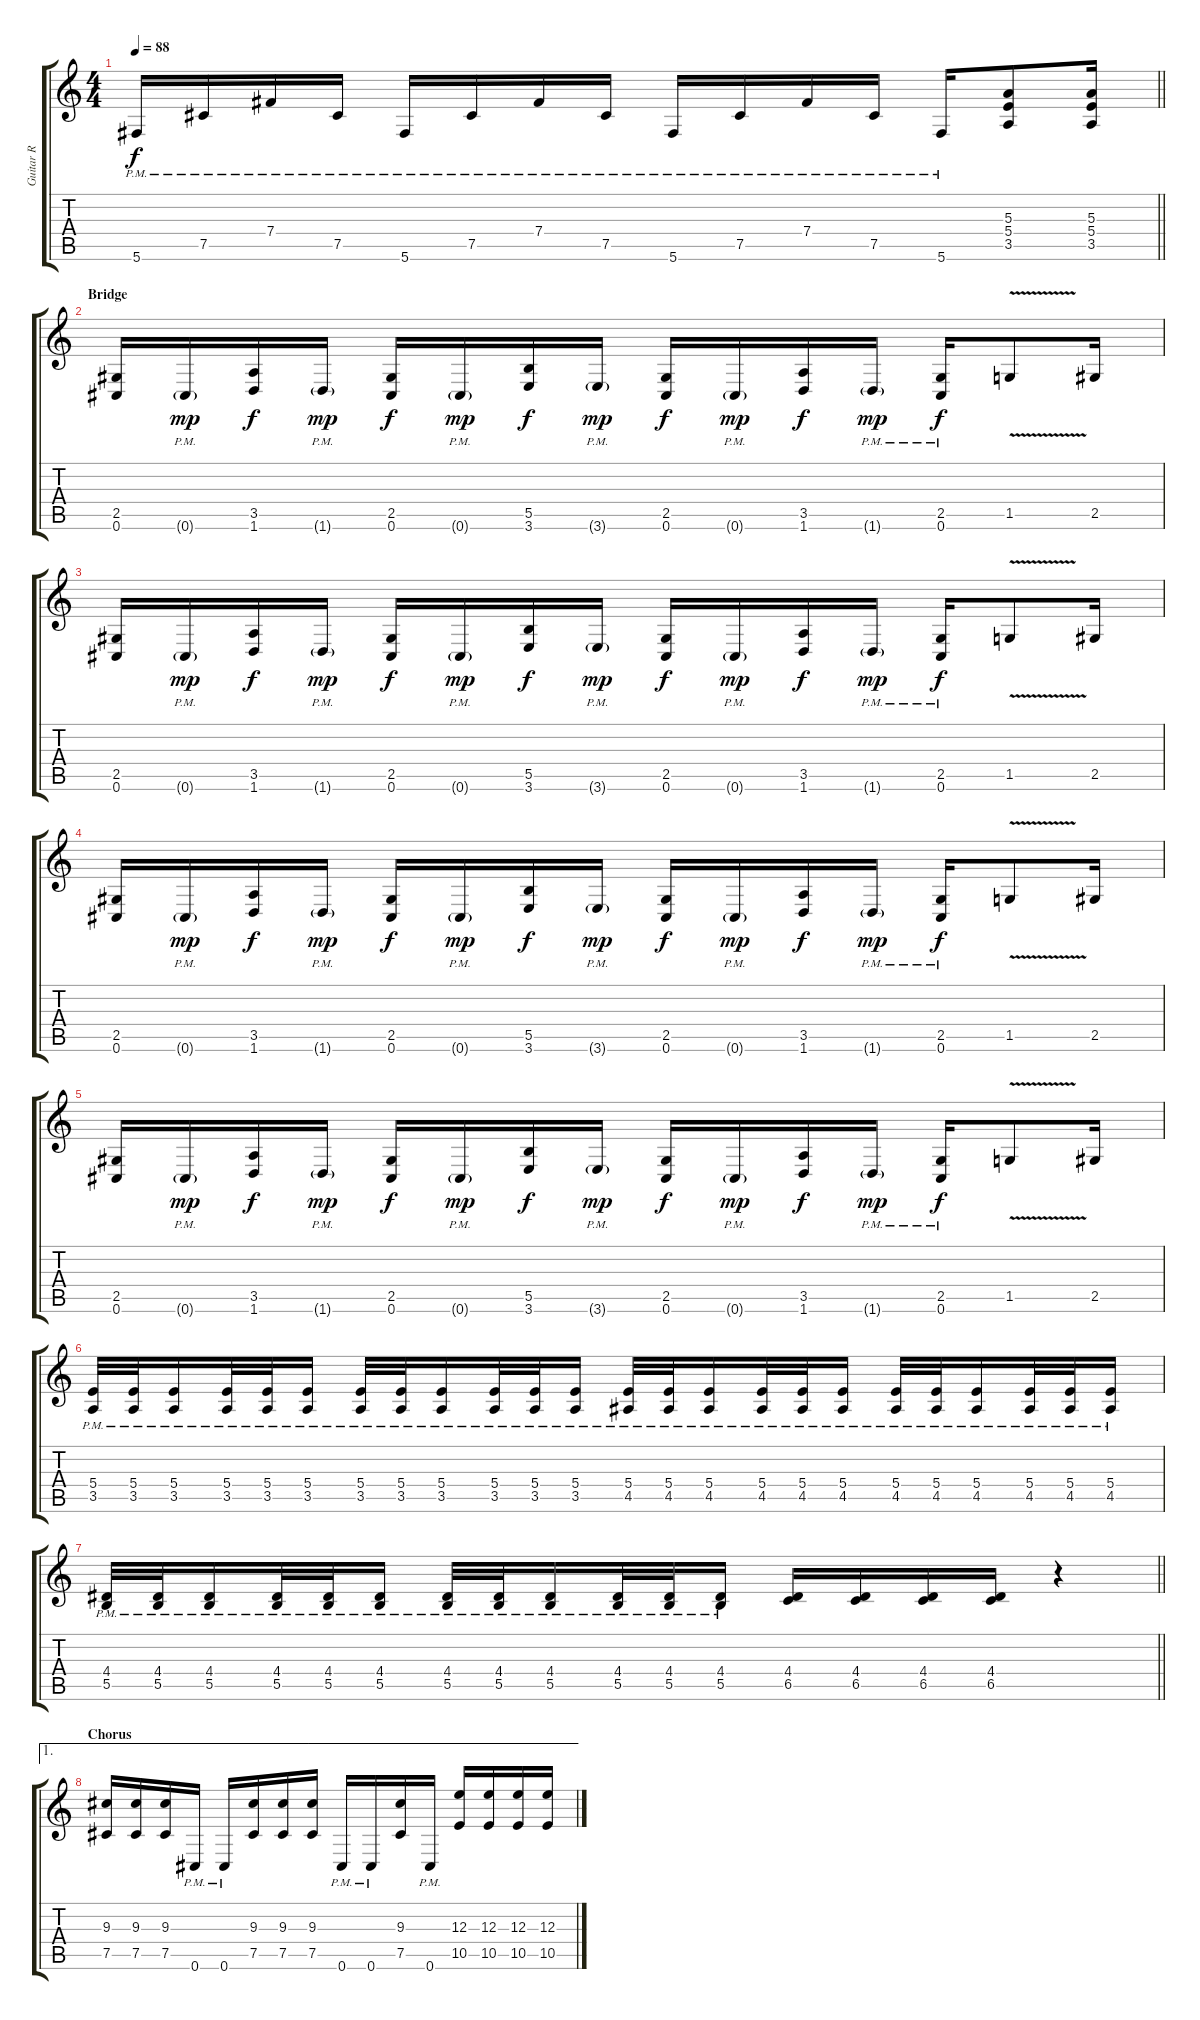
\track ("Guitar R" "Guitar R") {instrument distortionguitar}
\staff {score tabs}
\tuning (Db4 Ab3 E3 B2 Gb2 Db2) {hide}
\ts (4 4)
\tempo 88
\clef g2
\barLineRight lightlight
\ks c
5.6{pm}.16{dy f} 7.5{pm}.16 7.4{pm}.16 7.5{pm}.16 5.6{pm}.16 7.5{pm}.16 7.4{pm}.16 7.5{pm}.16 5.6{pm}.16 7.5{pm}.16 7.4{pm}.16 7.5{pm}.16 5.6{pm}.16 (5.3 5.4 3.5).8 (5.3 5.4 3.5).16 |
\section ("" "Bridge")
(2.5 0.6).16 0.6{g pm}.16{dy mp} (3.5 1.6).16{dy f} 1.6{g pm}.16{dy mp} (2.5 0.6).16{dy f} 0.6{g pm}.16{dy mp} (5.5 3.6).16{dy f} 3.6{g pm}.16{dy mp} (2.5 0.6).16{dy f} 0.6{g pm}.16{dy mp} (3.5 1.6).16{dy f} 1.6{g pm}.16{dy mp} (2.5{pm} 0.6{pm}).16{dy f} 1.5{v}.8 2.5.16 |
(2.5 0.6).16 0.6{g pm}.16{dy mp} (3.5 1.6).16{dy f} 1.6{g pm}.16{dy mp} (2.5 0.6).16{dy f} 0.6{g pm}.16{dy mp} (5.5 3.6).16{dy f} 3.6{g pm}.16{dy mp} (2.5 0.6).16{dy f} 0.6{g pm}.16{dy mp} (3.5 1.6).16{dy f} 1.6{g pm}.16{dy mp} (2.5{pm} 0.6{pm}).16{dy f} 1.5{v}.8 2.5.16 |
(2.5 0.6).16 0.6{g pm}.16{dy mp} (3.5 1.6).16{dy f} 1.6{g pm}.16{dy mp} (2.5 0.6).16{dy f} 0.6{g pm}.16{dy mp} (5.5 3.6).16{dy f} 3.6{g pm}.16{dy mp} (2.5 0.6).16{dy f} 0.6{g pm}.16{dy mp} (3.5 1.6).16{dy f} 1.6{g pm}.16{dy mp} (2.5{pm} 0.6{pm}).16{dy f} 1.5{v}.8 2.5.16 |
(2.5 0.6).16 0.6{g pm}.16{dy mp} (3.5 1.6).16{dy f} 1.6{g pm}.16{dy mp} (2.5 0.6).16{dy f} 0.6{g pm}.16{dy mp} (5.5 3.6).16{dy f} 3.6{g pm}.16{dy mp} (2.5 0.6).16{dy f} 0.6{g pm}.16{dy mp} (3.5 1.6).16{dy f} 1.6{g pm}.16{dy mp} (2.5{pm} 0.6{pm}).16{dy f} 1.5{v}.8 2.5.16 |
(5.4{pm} 3.5{pm}).32 (5.4{pm} 3.5{pm}).32 (5.4{pm} 3.5{pm}).16 (5.4{pm} 3.5{pm}).32 (5.4{pm} 3.5{pm}).32 (5.4{pm} 3.5{pm}).16 (5.4{pm} 3.5{pm}).32 (5.4{pm} 3.5{pm}).32 (5.4{pm} 3.5{pm}).16 (5.4{pm} 3.5{pm}).32 (5.4{pm} 3.5{pm}).32 (5.4{pm} 3.5{pm}).16 (5.4{pm} 4.5{pm}).32 (5.4{pm} 4.5{pm}).32 (5.4{pm} 4.5{pm}).16 (5.4{pm} 4.5{pm}).32 (5.4{pm} 4.5{pm}).32 (5.4{pm} 4.5{pm}).16 (5.4{pm} 4.5{pm}).32 (5.4{pm} 4.5{pm}).32 (5.4{pm} 4.5{pm}).16 (5.4{pm} 4.5{pm}).32 (5.4{pm} 4.5{pm}).32 (5.4{pm} 4.5{pm}).16 |
\barLineRight lightlight
(4.4{pm} 5.5{pm}).32 (4.4{pm} 5.5{pm}).32 (4.4{pm} 5.5{pm}).16 (4.4{pm} 5.5{pm}).32 (4.4{pm} 5.5{pm}).32 (4.4{pm} 5.5{pm}).16 (4.4{pm} 5.5{pm}).32 (4.4{pm} 5.5{pm}).32 (4.4{pm} 5.5{pm}).16 (4.4{pm} 5.5{pm}).32 (4.4{pm} 5.5{pm}).32 (4.4{pm} 5.5{pm}).16 (4.4 6.5).16 (4.4 6.5).16 (4.4 6.5).16 (4.4 6.5).16 r.4 |
\ae 1
\section ("" "Chorus")
(9.3 7.5).16 (9.3 7.5).16 (9.3 7.5).16 0.6{pm}.16 0.6{pm}.16 (9.3 7.5).16 (9.3 7.5).16 (9.3 7.5).16 0.6{pm}.16 0.6{pm}.16 (9.3 7.5).16 0.6{pm}.16 (12.3 10.5).16 (12.3 10.5).16 (12.3 10.5).16 (12.3 10.5).16
